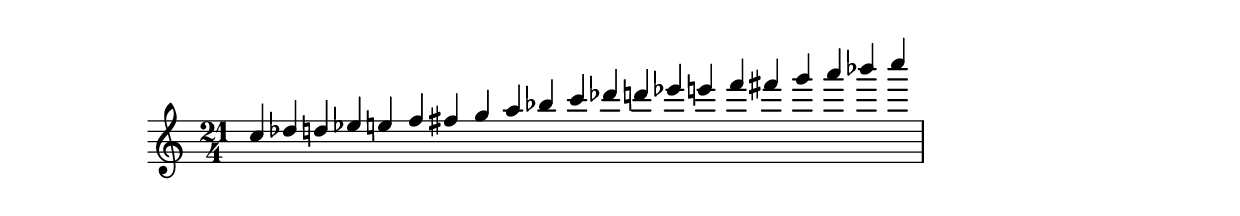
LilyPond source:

\version "2.18.2" \score { \new Staff << \new Voice { \set midiInstrument = #"piano" \voiceOne
 \key c \major \time 21/4
\override Voice.TextScript.font-size = #-4
 { c'' des'' d'' ees'' e'' f'' fis'' g'' a'' bes'' c''' des''' d''' ees''' e''' f''' fis''' g''' a''' bes''' c''''  } 
 } >> \layout { } \midi { \context { \Staff \remove "Staff_performer" }
\context { \Voice \consists "Staff_performer" } \tempo 2 = 60 } }
\paper{oddHeaderMarkup = ##f oddFooterMarkup = ##f}
